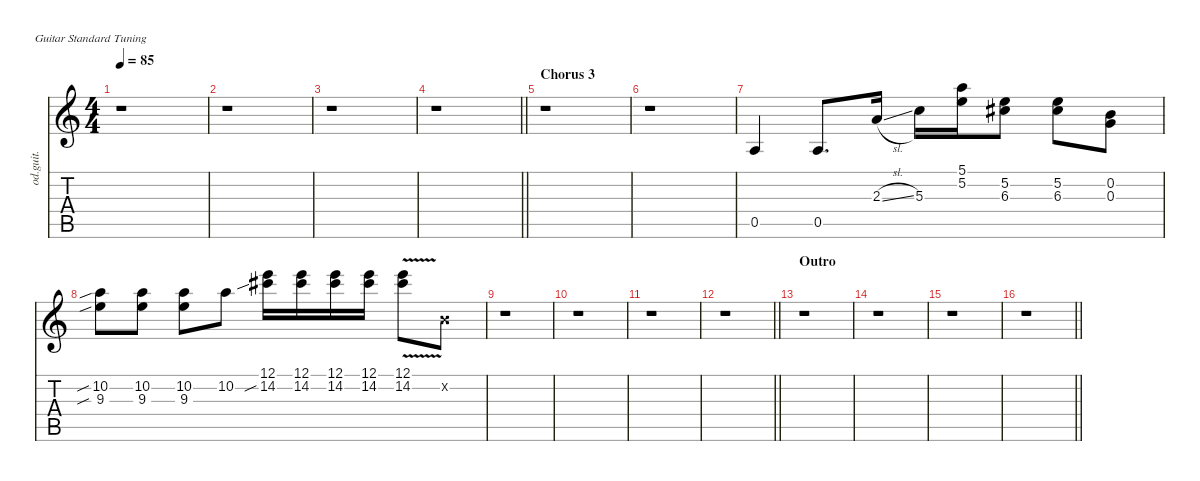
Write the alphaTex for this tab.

\defaultSystemsLayout 4
\hideDynamics
\bracketExtendMode nobrackets
\otherSystemsTrackNameOrientation horizontal
\track ("Lead Guitar" "od.guit.") {defaultSystemsLayout 8 instrument overdrivenguitar}
\staff {score tabs}
\tuning (E4 B3 G3 D3 A2 E2)
\ts (4 4)
\tempo 85
\clef g2
\ks c
r.1{dy f} |
r.1 |
r.1 |
\barLineRight lightlight
r.1 |
\section ("" "Chorus 3")
r.1 |
r.1 |
0.5.4 0.5.8{d} 2.3{sl}.16 5.3.16 (5.1 5.2).16 (5.2 6.3{acc #}).8 (5.2 6.3{acc #}).8 (0.2 0.3).8 |
(10.2{sib} 9.3{sib}).8 (10.2 9.3).8 (10.2 9.3).8 10.2.8 (12.1 14.2{sib acc #}).16 (12.1 14.2{acc #}).16 (12.1 14.2{acc #}).16 (12.1 14.2{acc #}).16 (12.1{v} 14.2{v acc #}).8 0.2{x}.8 |
r.1 |
r.1 |
r.1 |
\barLineRight lightlight
r.1 |
\section ("" "Outro")
r.1 |
r.1 |
r.1 |
\barLineRight lightlight
r.1
